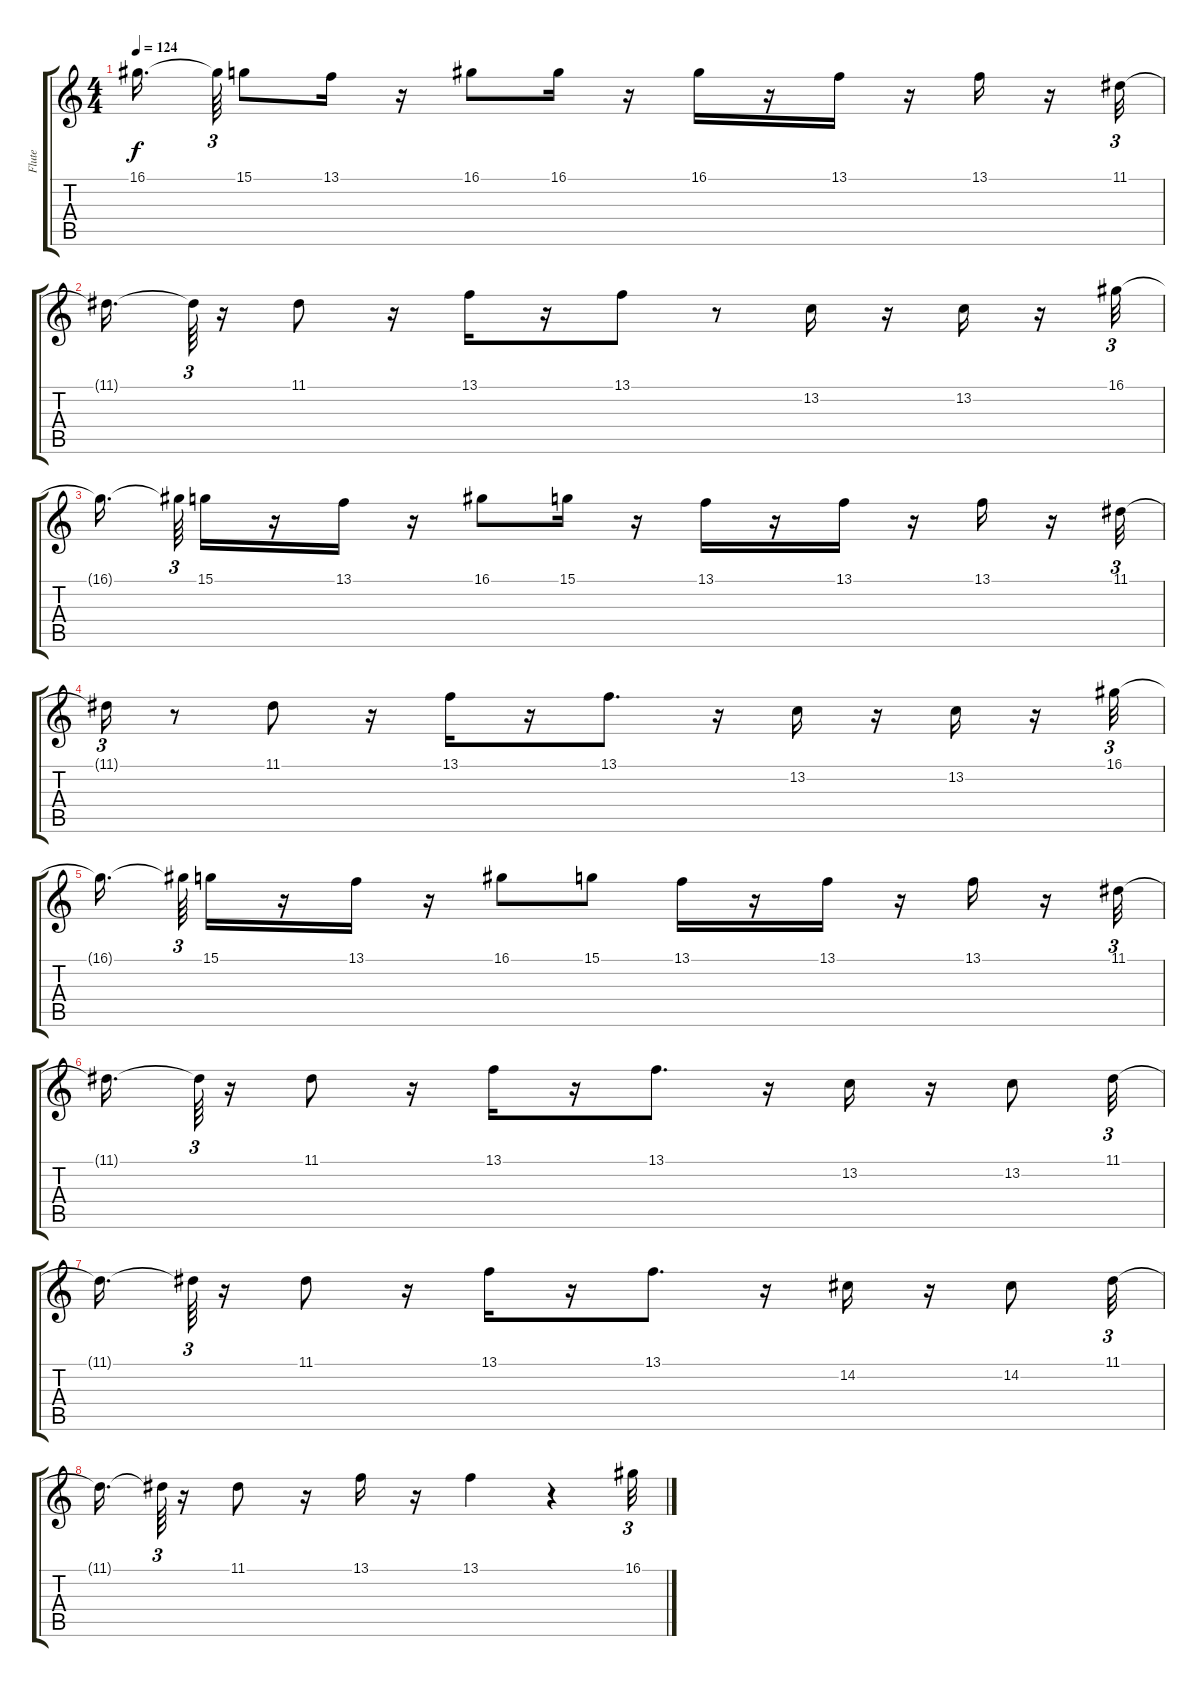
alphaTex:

\track ("Flute" "Flute") {instrument flute}
\staff {score tabs}
\tuning (E4 B3 G3 D3 A2 E2) {hide}
\ts (4 4)
\tempo 124
\clef g2
\ks c
16.1{t}.16{d dy f beam splitsecondary} 16.1{t}.64{tu (3 2)} 15.1.8 13.1.16 r.16 16.1.8 16.1.16 r.16 16.1.16 r.16 13.1.16 r.16 13.1.16 r.16 11.1.32{tu (3 2)} |
11.1{t}.16{d} 11.1{t}.64{tu (3 2)} r.16 11.1.8 r.16 13.1.16 r.16 13.1.8 r.8 13.2.16 r.16 13.2.16 r.16 16.1.32{tu (3 2)} |
16.1{t}.16{d beam splitsecondary} 16.1{t}.64{tu (3 2)} 15.1.16 r.16 13.1.16 r.16 16.1.8 15.1.16 r.16 13.1.16 r.16 13.1.16 r.16 13.1.16 r.16 11.1.32{tu (3 2)} |
11.1{t}.16{tu (3 2)} r.8 11.1.8 r.16 13.1.16 r.16 13.1.8{d} r.16 13.2.16 r.16 13.2.16 r.16 16.1.32{tu (3 2)} |
16.1{t}.16{d beam splitsecondary} 16.1{t}.64{tu (3 2)} 15.1.16 r.16 13.1.16 r.16 16.1.8 15.1.8 13.1.16 r.16 13.1.16 r.16 13.1.16 r.16 11.1.32{tu (3 2)} |
11.1{t}.16{d} 11.1{t}.64{tu (3 2)} r.16 11.1.8 r.16 13.1.16 r.16 13.1.8{d} r.16 13.2.16 r.16 13.2.8 11.1.32{tu (3 2)} |
11.1{t}.16{d} 11.1{t}.64{tu (3 2)} r.16 11.1.8 r.16 13.1.16 r.16 13.1.8{d} r.16 14.2.16 r.16 14.2.8 11.1.32{tu (3 2)} |
11.1{t}.16{d} 11.1{t}.64{tu (3 2)} r.16 11.1.8 r.16 13.1.16 r.16 13.1.4 r.4 16.1.32{tu (3 2)}
